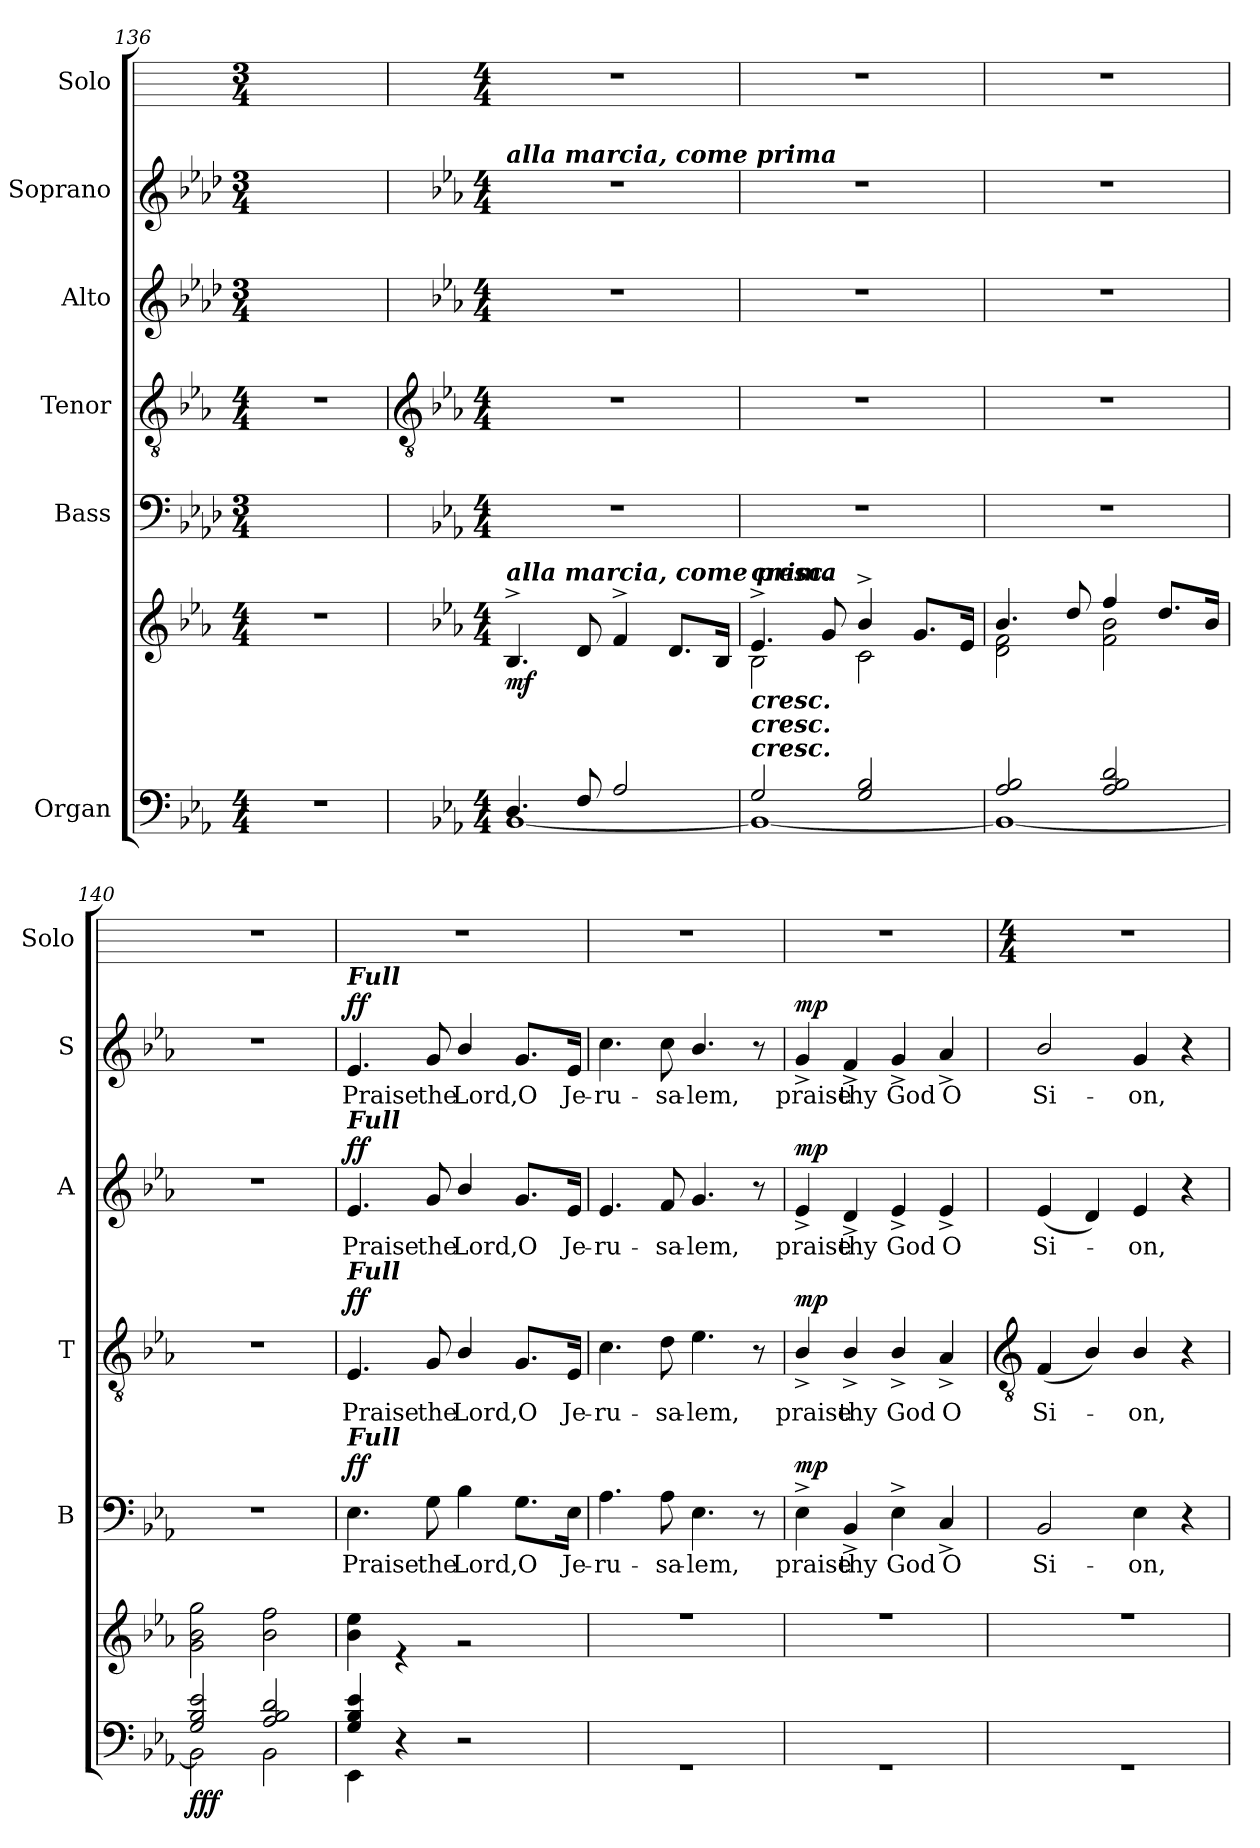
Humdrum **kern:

**kern	**kern	**dynam	**kern	**text	**dynam	**kern	**text	**dynam	**kern	**text	**dynam	**kern	**text	**dynam	**kern
*part6	*part6	*part6	*part5	*part5	*part5	*part4	*part4	*part4	*part3	*part3	*part3	*part2	*part2	*part2	*part1
*staff7	*staff6	*staff6/7	*staff5	*staff5	*staff5	*staff4	*staff4	*staff4	*staff3	*staff3	*staff3	*staff2	*staff2	*staff2	*staff1
*I"Organ	*	*	*I"Bass	*	*	*I"Tenor	*	*	*I"Alto	*	*	*I"Soprano	*	*	*I"Solo
*	*	*	*I'B	*	*	*I'T	*	*	*I'A	*	*	*I'S	*	*	*I'Solo
*clefF4	*clefG2	*	*clefF4	*	*	*clefGv2	*	*	*clefG2	*	*	*clefG2	*	*	*
*k[b-e-a-]	*k[b-e-a-]	*	*k[b-e-a-d-]	*	*	*k[b-e-a-]	*	*	*k[b-e-a-d-]	*	*	*k[b-e-a-d-]	*	*	*
*E-:	*E-:	*	*A-:	*	*	*E-:	*	*	*A-:	*	*	*A-:	*	*	*
*M4/4	*M4/4	*	*M3/4	*	*	*M4/4	*	*	*M3/4	*	*	*M3/4	*	*	*M3/4
=136	=136	=136	=136	=136	=136	=136	=136	=136	=136	=136	=136	=136	=136	=136	=136
1r	1r	.	1ryy	.	.	1r	.	.	1ryy	.	.	1ryy	.	.	1ryy
!!LO:LB:g=z
=137	=137	=137	=137	=137	=137	=137	=137	=137	=137	=137	=137	=137	=137	=137	=137
*	*	*	*	*	*	*clefGv2	*	*	*	*	*	*	*	*	*
*	*	*	*k[b-e-a-]	*	*	*	*	*	*k[b-e-a-]	*	*	*k[b-e-a-]	*	*	*
*	*	*	*E-:	*	*	*	*	*	*E-:	*	*	*E-:	*	*	*
*M4/4	*M4/4	*	*M4/4	*	*	*M4/4	*	*	*M4/4	*	*	*M4/4	*	*	*M4/4
*	*MM112	*	*	*	*	*	*	*	*	*	*	*	*	*	*
*^	*^	*	*	*	*	*	*	*	*	*	*	*	*	*	*
!	!	!	!	!	!	!	!	!	!	!	!	!	!	!LO:TX:a:Bi:t=alla marcia, come prima	!	!	!
!	!	!LO:TX:a:Bi:t=alla marcia, come prima	!	!	!	!	!	!	!	!	!	!	!	!	!	!	!
!	!	!	!	!LO:DY:b	!	!	!	!	!	!	!	!	!	!	!	!	!
4.D/	[1BB-\	4.B-^/	1ryy	mf	1r	.	.	1r	.	.	1r	.	.	1r	.	.	1r
8F/	.	8d/	.	.	.	.	.	.	.	.	.	.	.	.	.	.	.
2A-/	.	4f^/	.	.	.	.	.	.	.	.	.	.	.	.	.	.	.
.	.	8.d/L	.	.	.	.	.	.	.	.	.	.	.	.	.	.	.
.	.	16B-/J	.	.	.	.	.	.	.	.	.	.	.	.	.	.	.
=138	=138	=138	=138	=138	=138	=138	=138	=138	=138	=138	=138	=138	=138	=138	=138	=138	=138
!	!	!LO:TX:b:Bi:t=cresc.	!	!	!	!	!	!	!	!	!	!	!	!	!	!	!
!	!	!LO:TX:a:Bi:t=cresc.	!	!	!	!	!	!	!	!	!	!	!	!	!	!	!
!LO:TX:a:Bi:t=cresc.	!	!	!	!	!	!	!	!	!	!	!	!	!	!	!	!	!
!LO:TX:a:Bi:t=cresc.	!	!	!	!	!	!	!	!	!	!	!	!	!	!	!	!	!
2G/	1BB-\_	4.e-^/	2B-\	.	1r	.	.	1r	.	.	1r	.	.	1r	.	.	1r
.	.	8g/	.	.	.	.	.	.	.	.	.	.	.	.	.	.	.
2G/ 2B-/	.	4b-^/	2c\	.	.	.	.	.	.	.	.	.	.	.	.	.	.
.	.	8.g/L	.	.	.	.	.	.	.	.	.	.	.	.	.	.	.
.	.	16e-/J	.	.	.	.	.	.	.	.	.	.	.	.	.	.	.
=139	=139	=139	=139	=139	=139	=139	=139	=139	=139	=139	=139	=139	=139	=139	=139	=139	=139
2A-/ 2B-/	1BB-\_	4.b-/	2d\ 2f\	.	1r	.	.	1r	.	.	1r	.	.	1r	.	.	1r
.	.	8dd/	.	.	.	.	.	.	.	.	.	.	.	.	.	.	.
2A-/ 2B-/ 2d/	.	4ff/	2f\ 2b-\	.	.	.	.	.	.	.	.	.	.	.	.	.	.
.	.	8.dd/L	.	.	.	.	.	.	.	.	.	.	.	.	.	.	.
.	.	16b-/J	.	.	.	.	.	.	.	.	.	.	.	.	.	.	.
=140	=140	=140	=140	=140	=140	=140	=140	=140	=140	=140	=140	=140	=140	=140	=140	=140	=140
!	!	!	!	!LO:DY:b=2	!	!	!	!	!	!	!	!	!	!	!	!	!
!	!	!	!	!LO:DY:n=1:b=2	!	!	!	!	!	!	!	!	!	!	!	!	!
!	!	!	!	!LO:DY:n=2:b	!	!	!	!	!	!	!	!	!	!	!	!	!
2G/ 2B-/ 2e-/	2BB-\]	1ryy	2g\ 2b-\ 2gg\	f f f	1r	.	.	1r	.	.	1r	.	.	1r	.	.	1r
2A-/ 2B-/ 2d/	2BB-\	.	2b-\ 2ff\	.	.	.	.	.	.	.	.	.	.	.	.	.	.
=141	=141	=141	=141	=141	=141	=141	=141	=141	=141	=141	=141	=141	=141	=141	=141	=141	=141
!	!	!	!	!	!	!	!	!	!	!	!	!	!	!LO:TX:a:Bi:t=Full	!	!	!
!	!	!	!	!	!	!	!	!	!	!	!LO:TX:a:Bi:t=Full	!	!	!	!	!	!
!	!	!	!	!	!	!	!	!LO:TX:a:Bi:t=Full	!	!	!	!	!	!	!	!	!
!	!	!	!	!	!LO:TX:a:Bi:t=Full	!	!	!	!	!	!	!	!	!	!	!	!
!	!	!	!	!	!	!LO:LY:b	!LO:DY:b	!	!LO:LY:b	!LO:DY:b	!	!LO:LY:b	!LO:DY:b	!	!LO:LY:b	!LO:DY:b	!
4G/ 4B-/ 4e-/	4EE-\	1ryy	4b-\ 4ee-\	.	4.E-	Praise	ff	4.E-	Praise	ff	4.e-	Praise	ff	4.e-	Praise	ff	1r
2ryy	4r	.	4r	.	.	.	.	.	.	.	.	.	.	.	.	.	.
!	!	!	!	!	!	!LO:LY:b	!	!	!LO:LY:b	!	!	!LO:LY:b	!	!	!LO:LY:b	!	!
.	.	.	.	.	8G	the	.	8G	the	.	8g	the	.	8g	the	.	.
!	!	!	!	!	!	!LO:LY:b	!	!	!LO:LY:b	!	!	!LO:LY:b	!	!	!LO:LY:b	!	!
.	2r	.	2r	.	4B-\	Lord,	.	4B-/	Lord,	.	4b-/	Lord,	.	4b-/	Lord,	.	.
!	!	!	!	!	!	!LO:LY:b	!	!	!LO:LY:b	!	!	!LO:LY:b	!	!	!LO:LY:b	!	!
8ryy	.	.	.	.	8.G\L	O	.	8.G/L	O	.	8.g/L	O	.	8.g/L	O	.	.
8ryy	.	.	.	.	.	.	.	.	.	.	.	.	.	.	.	.	.
!	!	!	!	!	!	!LO:LY:b	!	!	!LO:LY:b	!	!	!LO:LY:b	!	!	!LO:LY:b	!	!
.	.	.	.	.	16E-\Jk	Je-	.	16E-/Jk	Je-	.	16e-/Jk	Je-	.	16e-/Jk	Je-	.	.
=142	=142	=142	=142	=142	=142	=142	=142	=142	=142	=142	=142	=142	=142	=142	=142	=142	=142
!	!	!	!	!	!	!LO:LY:b	!	!	!LO:LY:b	!	!	!LO:LY:b	!	!	!LO:LY:b	!	!
1ryy	1r	1r	1ryy	.	4.A-	-ru-	.	4.c	-ru-	.	4.e-	-ru-	.	4.cc	-ru-	.	1r
!	!	!	!	!	!	!LO:LY:b	!	!	!LO:LY:b	!	!	!LO:LY:b	!	!	!LO:LY:b	!	!
.	.	.	.	.	8A-	-sa-	.	8d	-sa-	.	8f	-sa-	.	8cc	-sa-	.	.
!	!	!	!	!	!	!LO:LY:b	!	!	!LO:LY:b	!	!	!LO:LY:b	!	!	!LO:LY:b	!	!
.	.	.	.	.	4.E-\	-lem,	.	4.e-\	-lem,	.	4.g/	-lem,	.	4.b-/	-lem,	.	.
.	.	.	.	.	8r	.	.	8r	.	.	8r	.	.	8r	.	.	.
=143	=143	=143	=143	=143	=143	=143	=143	=143	=143	=143	=143	=143	=143	=143	=143	=143	=143
!	!	!	!	!	!	!LO:LY:b	!LO:DY:b	!	!LO:LY:b	!LO:DY:b	!	!LO:LY:b	!LO:DY:b	!	!LO:LY:b	!LO:DY:b	!
1ryy	1r	1r	1ryy	.	4E-^	praise	mp	4B-^/	praise	mp	4e-^	praise	mp	4g^	praise	mp	1r
!	!	!	!	!	!	!LO:LY:b	!	!	!LO:LY:b	!	!	!LO:LY:b	!	!	!LO:LY:b	!	!
.	.	.	.	.	4BB-^	thy	.	4B-^/	thy	.	4d^	thy	.	4f^	thy	.	.
!	!	!	!	!	!	!LO:LY:b	!	!	!LO:LY:b	!	!	!LO:LY:b	!	!	!LO:LY:b	!	!
.	.	.	.	.	4E-^	God	.	4B-^/	God	.	4e-^	God	.	4g^	God	.	.
!	!	!	!	!	!	!LO:LY:b	!	!	!LO:LY:b	!	!	!LO:LY:b	!	!	!LO:LY:b	!	!
.	.	.	.	.	4C^	O	.	4A-^	O	.	4e-^	O	.	4a-^	O	.	.
!!LO:LB:g=z
=144	=144	=144	=144	=144	=144	=144	=144	=144	=144	=144	=144	=144	=144	=144	=144	=144	=144
*	*	*	*	*	*	*	*	*clefGv2	*	*	*	*	*	*	*	*	*
*	*	*	*	*	*	*	*	*	*	*	*	*	*	*	*	*	*M4/4
!	!	!	!	!	!	!LO:LY:b	!	!	!LO:LY:b	!	!	!LO:LY:b	!	!	!LO:LY:b	!	!
1ryy	1r	1r	1ryy	.	2BB-/	Si-	.	(<4F/	Si-	.	(<4e-/	Si-	.	2b-/	Si-	.	1r
.	.	.	.	.	.	.	.	4B-/)	.	.	4d)	.	.	.	.	.	.
!	!	!	!	!	!	!LO:LY:b	!	!	!LO:LY:b	!	!	!LO:LY:b	!	!	!LO:LY:b	!	!
.	.	.	.	.	4E-	-on,	.	4B-/	on,	.	4e-	on,	.	4g	-on,	.	.
.	.	.	.	.	4r	.	.	4r	.	.	4r	.	.	4r	.	.	.
*v	*v	*	*	*	*	*	*	*	*	*	*	*	*	*	*	*	*
*	*v	*v	*	*	*	*	*	*	*	*	*	*	*	*	*	*
=	=	=	=	=	=	=	=	=	=	=	=	=	=	=	=
*-	*-	*-	*-	*-	*-	*-	*-	*-	*-	*-	*-	*-	*-	*-	*-
